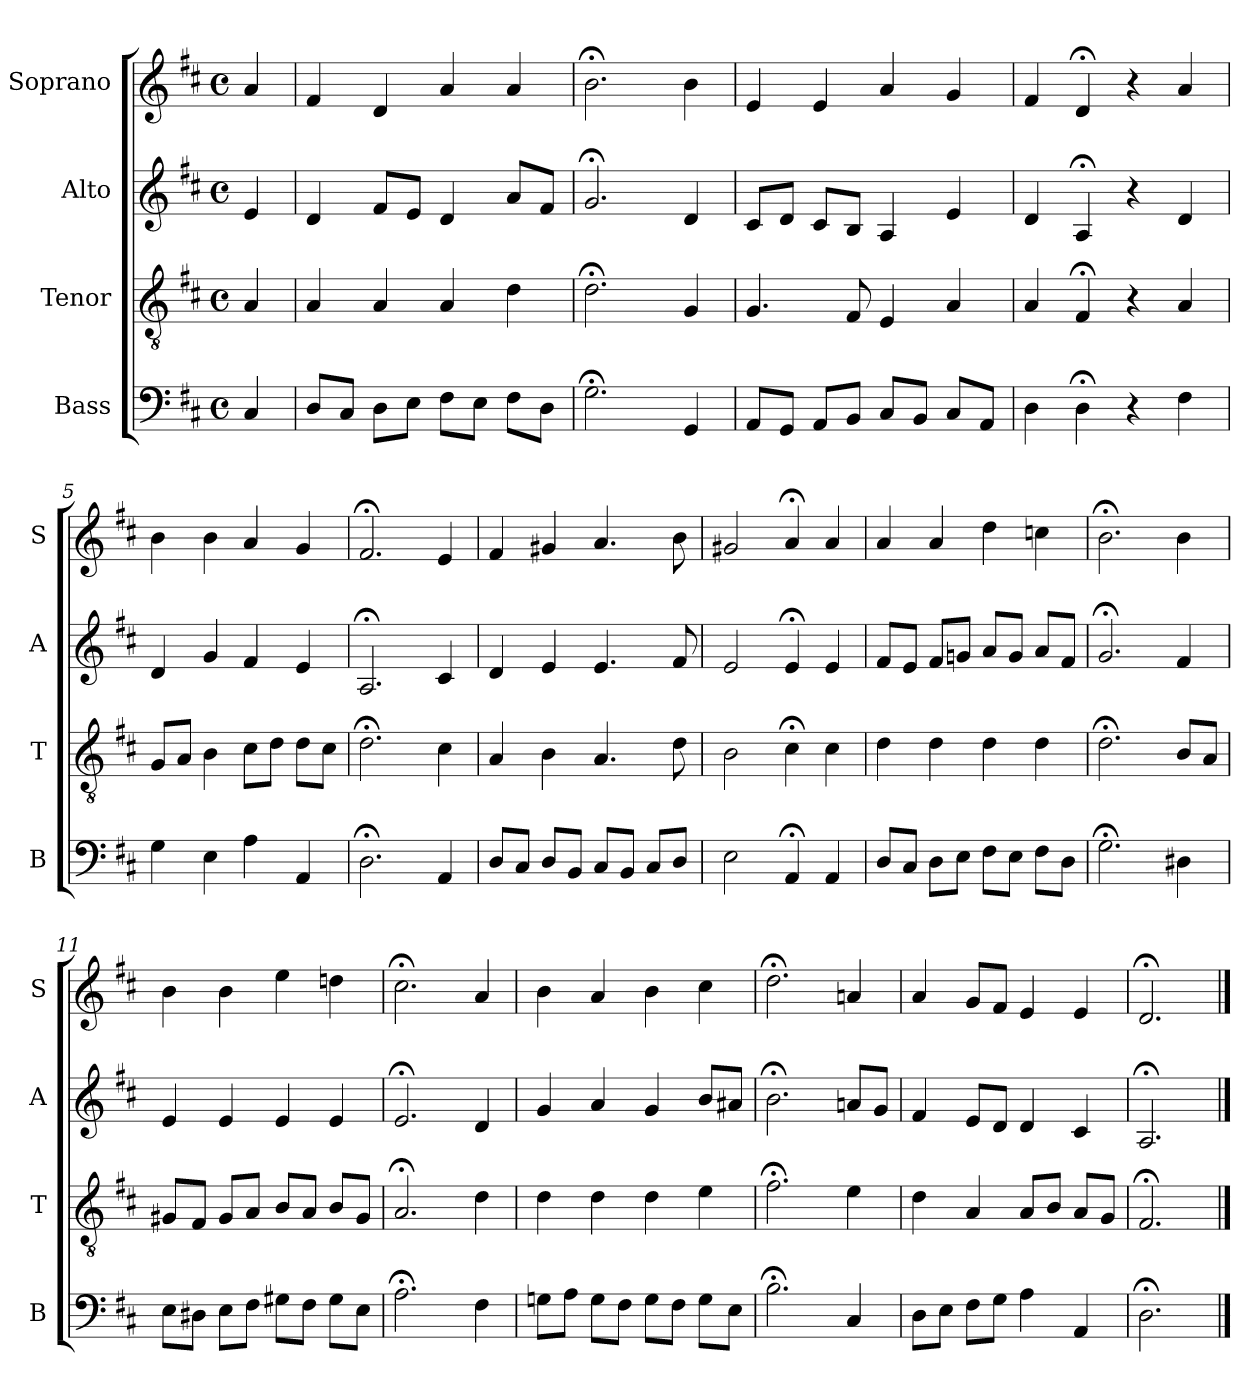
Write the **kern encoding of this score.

**kern	**kern	**kern	**kern
*part4	*part3	*part2	*part1
*staff4	*staff3	*staff2	*staff1
*I"Bass	*I"Tenor	*I"Alto	*I"Soprano
*I'B	*I'T	*I'A	*I'S
*clefF4	*clefGv2	*clefG2	*clefG2
*k[f#c#]	*k[f#c#]	*k[f#c#]	*k[f#c#]
*D:	*D:	*D:	*D:
*M4/4	*M4/4	*M4/4	*M4/4
*met(c)	*met(c)	*met(c)	*met(c)
*MM100	*MM100	*MM100	*MM100
=	=	=	=
4C#	4A	4e	4a
=1	=1	=1	=1
8DL	4A	4d	4f#
8C#J	.	.	.
8DL	4A	8f#L	4d
8EJ	.	8eJ	.
8F#L	4A	4d	4a
8EJ	.	.	.
8F#L	4d	8aL	4a
8DJ	.	8f#J	.
=2	=2	=2	=2
2.G;<	2.d;<	2.g;<	2.b;<
4GG	4G	4d	4b
=3	=3	=3	=3
8AAL	4.G	8c#L	4e
8GGJ	.	8dJ	.
8AAL	.	8c#L	4e
8BBJ	8F#	8BJ	.
8C#L	4E	4A	4a
8BBJ	.	.	.
8C#L	4A	4e	4g
8AAJ	.	.	.
=4	=4	=4	=4
4D	4A	4d	4f#
4D;<	4F#;<	4A;<	4d;<
4r	4r	4r	4r
4F#	4A	4d	4a
=5	=5	=5	=5
4G	8GL	4d	4b
.	8AJ	.	.
4E	4B	4g	4b
4A	8c#L	4f#	4a
.	8dJ	.	.
4AA	8dL	4e	4g
.	8c#J	.	.
=6	=6	=6	=6
2.D;<	2.d;<	2.A;<	2.f#;<
4AA	4c#	4c#	4e
=7	=7	=7	=7
8DL	4A	4d	4f#
8C#J	.	.	.
8DL	4B	4e	4g#X
8BBJ	.	.	.
8C#L	4.A	4.e	4.a
8BBJ	.	.	.
8C#L	.	.	.
8DJ	8d	8f#	8b
=8	=8	=8	=8
2E	2B	2e	2g#X
4AA;<	4c#;<	4e;<	4a;<
4AA	4c#	4e	4a
=9	=9	=9	=9
8DL	4d	8f#L	4a
8C#J	.	8eJ	.
8DL	4d	8f#L	4a
8EJ	.	8gnJ	.
8F#L	4d	8aL	4dd
8EJ	.	8gJ	.
8F#L	4d	8aL	4ccn
8DJ	.	8f#J	.
=10	=10	=10	=10
2.G;<	2.d;<	2.g;<	2.b;<
4D#X	8BL	4f#	4b
.	8AJ	.	.
=11	=11	=11	=11
8EL	8G#XL	4e	4b
8D#XJ	8F#J	.	.
8EL	8G#L	4e	4b
8F#J	8AJ	.	.
8G#XL	8BL	4e	4ee
8F#J	8AJ	.	.
8G#L	8BL	4e	4ddn
8EiJ	8G#iJ	.	.
=12	=12	=12	=12
2.A;<i	2.A;<i	2.e;<	2.cc#;<
4F#	4d	4d	4a
=13	=13	=13	=13
8GnL	4d	4g	4b
8AJ	.	.	.
8GL	4d	4a	4a
8F#J	.	.	.
8GL	4d	4g	4b
8F#J	.	.	.
8GL	4e	8bL	4cc#
8EJ	.	8a#XJ	.
=14	=14	=14	=14
2.B;<	2.f#;<	2.b;<	2.dd;<
4C#	4e	8anL	4an
.	.	8gJ	.
=15	=15	=15	=15
8DL	4d	4f#	4a
8EJ	.	.	.
8F#L	4A	8eL	8gL
8GJ	.	8dJ	8f#J
4A	8AL	4d	4e
.	8BJ	.	.
4AA	8AL	4c#	4e
.	8GJ	.	.
=16	=16	=16	=16
2.D;<	2.F#;<	2.A;<	2.d;<
==	==	==	==
*-	*-	*-	*-
